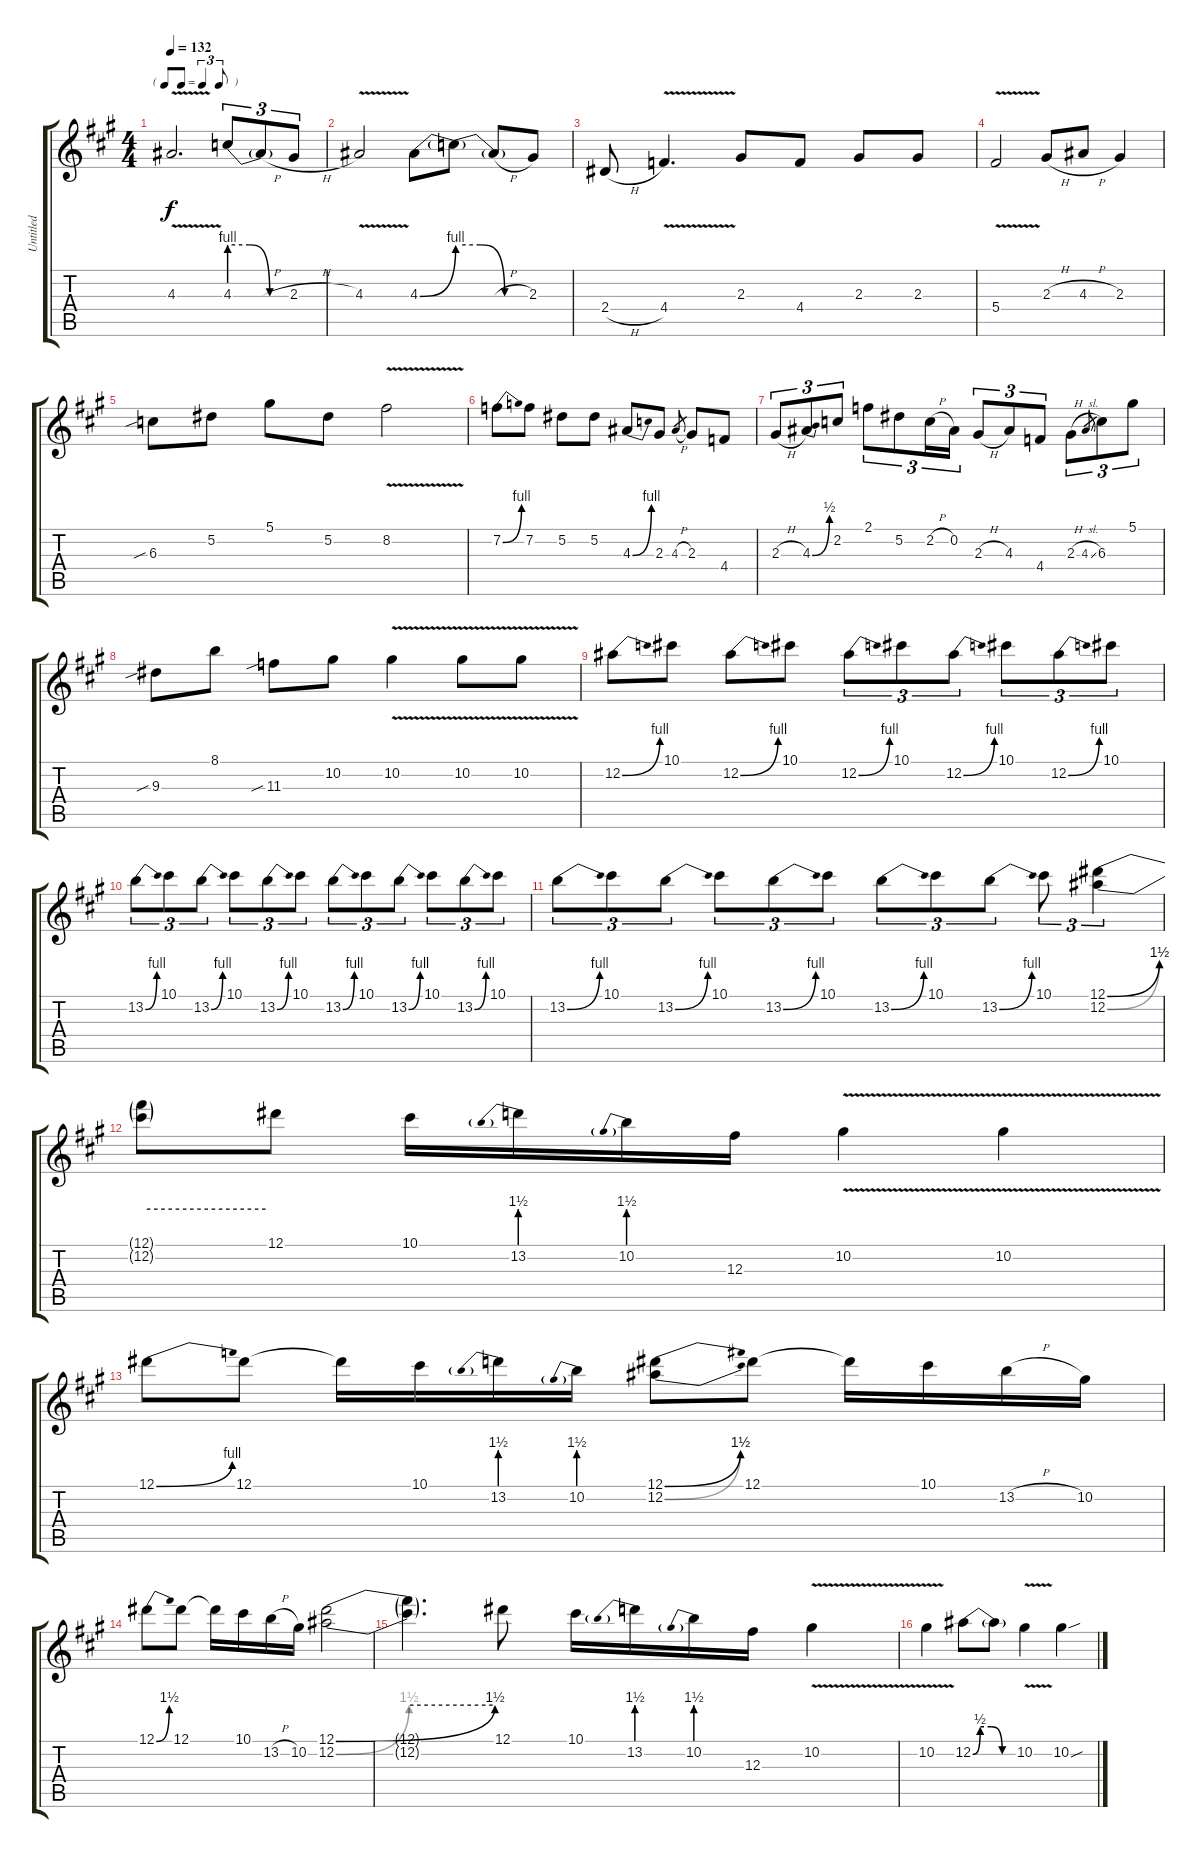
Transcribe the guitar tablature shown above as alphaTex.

\track ("Untitled" "Untitled") {instrument distortionguitar}
\staff {score tabs}
\tuning (Eb4 Bb3 Gb3 Db3 Ab2 Eb2) {hide}
\ts (4 4)
\tf triplet8th
\tempo 132
\clef g2
\ks a
4.3{v}.2{d dy f} 4.3{be (custom 0 4 20 4 40 0 60 0)}.8{tu (3 2)} 4.3{h t}.8{tu (3 2)} 2.3{h}.8{tu (3 2)} |
4.3{v}.2 4.3{be (bend 0 0 60 4)}.8 4.3{be (custom 0 4 20 4 40 0 60 0) t}.8 4.3{h t}.8 2.3.8 |
2.4{h}.8 4.4{v}.4{d} 2.3.8 4.4.8 2.3.8 2.3.8 |
5.4{v}.2 2.3{h}.8 4.3{h}.8 2.3.4 |
6.3{sib}.8 5.2.8 5.1.8 5.2.8 8.2{v}.2 |
7.2{be (bend 0 0 60 4)}.8 7.2.8 5.2.8 5.2.8 4.3{be (bend 0 0 60 4)}.8 2.3.8 4.3{h}.8{gr} 2.3.8 4.4.8 |
2.3{h}.8{tu (3 2)} 4.3{be (bend 0 0 60 2)}.8{tu (3 2)} 2.2.8{tu (3 2)} 2.1.8{tu (3 2)} 5.2.8{tu (3 2)} 2.2{h}.16{tu (3 2)} 0.2.16{tu (3 2)} 2.3{h}.8{tu (3 2)} 4.3.8{tu (3 2)} 4.4.8{tu (3 2)} 2.3{h}.8{tu (3 2)} 4.3{sl}.8{gr} 6.3.8{tu (3 2)} 5.1.8{tu (3 2)} |
9.3{sib}.8 8.1.8 11.3{sib}.8 10.2.8 10.2{v}.4 10.2{v}.8 10.2{v}.8 |
12.2{be (bend 0 0 60 4)}.8 10.1.8 12.2{be (bend 0 0 60 4)}.8 10.1.8 12.2{be (bend 0 0 60 4)}.8{tu (3 2)} 10.1.8{tu (3 2)} 12.2{be (bend 0 0 60 4)}.8{tu (3 2)} 10.1.8{tu (3 2)} 12.2{be (bend 0 0 60 4)}.8{tu (3 2)} 10.1.8{tu (3 2)} |
13.2{be (bend 0 0 60 4)}.8{tu (3 2)} 10.1.8{tu (3 2)} 13.2{be (bend 0 0 60 4)}.8{tu (3 2)} 10.1.8{tu (3 2)} 13.2{be (bend 0 0 60 4)}.8{tu (3 2)} 10.1.8{tu (3 2)} 13.2{be (bend 0 0 60 4)}.8{tu (3 2)} 10.1.8{tu (3 2)} 13.2{be (bend 0 0 60 4)}.8{tu (3 2)} 10.1.8{tu (3 2)} 13.2{be (bend 0 0 60 4)}.8{tu (3 2)} 10.1.8{tu (3 2)} |
13.2{be (bend 0 0 60 4)}.8{tu (3 2)} 10.1.8{tu (3 2)} 13.2{be (bend 0 0 60 4)}.8{tu (3 2)} 10.1.8{tu (3 2)} 13.2{be (bend 0 0 60 4)}.8{tu (3 2)} 10.1.8{tu (3 2)} 13.2{be (bend 0 0 60 4)}.8{tu (3 2)} 10.1.8{tu (3 2)} 13.2{be (bend 0 0 60 4)}.8{tu (3 2)} 10.1.8{tu (3 2)} (12.1{be (bend 0 0 60 6)} 12.2{be (bend 0 0 60 6)}).4{tu (3 2)} |
(12.1{t} 12.2{be (hold 0 6 60 6) t}).8 12.1.8 10.1.16 13.2{be (prebend 0 6 60 6)}.16 10.2{be (prebend 0 6 60 6)}.16 12.3.16 10.2{v}.4 10.2{v}.4 |
12.1{be (bend 0 0 60 4)}.8 12.1.8 12.1{t}.16 10.1.16 13.2{be (prebend 0 6 60 6)}.16 10.2{be (prebend 0 6 60 6)}.16 (12.1{be (bend 0 0 60 6)} 12.2{be (bend 0 0 60 6)}).8 12.1.8 12.1{t}.16 10.1.16 13.2{h}.16 10.2.16 |
12.1{be (bend 0 0 60 6)}.8 12.1.8 12.1{t}.16 10.1.16 13.2{h}.16 10.2.16 (12.1{be (bend 0 0 60 6)} 12.2{be (bend 0 0 60 6)}).2 |
(12.1{t} 12.2{be (hold 0 6 60 6) t}).4{d} 12.1.8 10.1.16 13.2{be (prebend 0 6 60 6)}.16 10.2{be (prebend 0 6 60 6)}.16 12.3.16 10.2{v}.4 |
10.2{v}.4 12.2{be (custom 0 0 10 2 25 2 40 0 60 0)}.8 12.2{t}.8 10.2{v}.4 10.2{sou}.4
